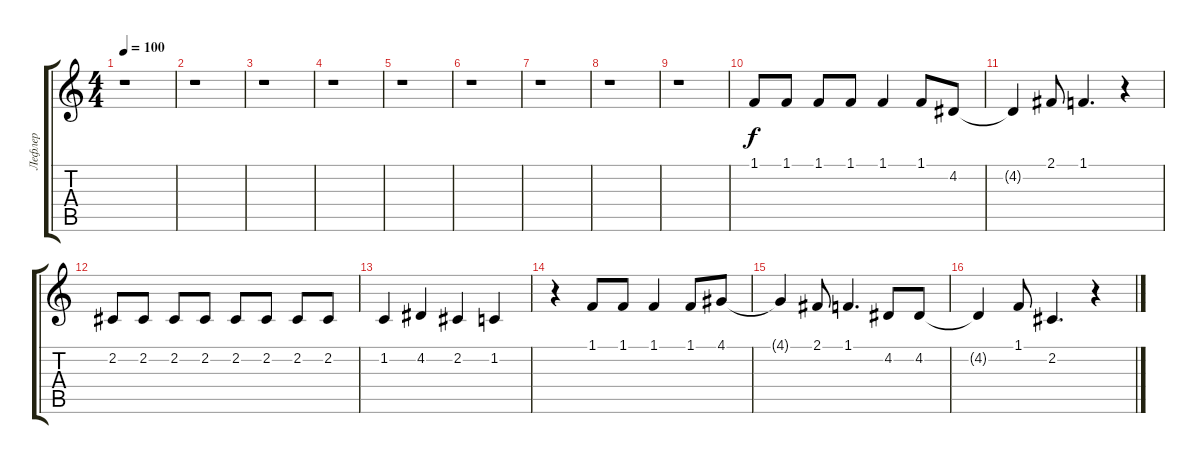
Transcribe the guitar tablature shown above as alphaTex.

\track ("Лефлер" "Лефлер") {instrument lead6voice}
\staff {score tabs}
\tuning (E4 B3 G3 D3 A2 E2) {hide}
\ts (4 4)
\tempo 100
\clef g2
\ks c
r.1{dy f} |
r.1 |
r.1 |
r.1 |
r.1 |
r.1 |
r.1 |
r.1 |
r.1 |
1.1.8 1.1.8 1.1.8 1.1.8 1.1.4 1.1.8 4.2.8 |
4.2{t}.4 2.1.8 1.1.4{d} r.4 |
2.2.8 2.2.8 2.2.8 2.2.8 2.2.8 2.2.8 2.2.8 2.2.8 |
1.2.4 4.2.4 2.2.4 1.2.4 |
r.4 1.1.8 1.1.8 1.1.4 1.1.8 4.1.8 |
4.1{t}.4 2.1.8 1.1.4{d} 4.2.8 4.2.8 |
4.2{t}.4 1.1.8 2.2.4{d} r.4
